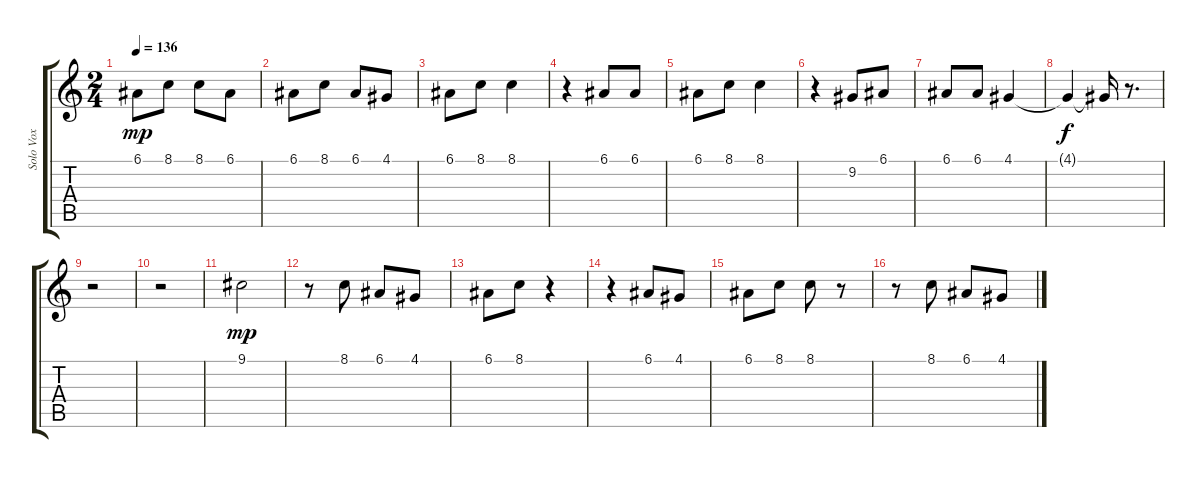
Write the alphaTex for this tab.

\track ("Solo Vox" "Solo Vox") {instrument pad4choir}
\staff {score tabs}
\tuning (E4 B3 G3 D3 A2 E2) {hide}
\ts (2 4)
\tempo 136
\clef g2
\ks c
6.1.8{dy mp} 8.1.8 8.1.8 6.1.8 |
6.1.8 8.1.8 6.1.8 4.1.8 |
6.1.8 8.1.8 8.1.4 |
r.4 6.1.8 6.1.8 |
6.1.8 8.1.8 8.1.4 |
r.4 9.2.8 6.1.8 |
6.1.8 6.1.8 4.1.4 |
4.1{t}.4{dy f} 4.1{t}.16 r.8{d} |
r.2 |
r.2 |
9.1.2{dy mp} |
r.8 8.1.8 6.1.8 4.1.8 |
6.1.8 8.1.8 r.4 |
r.4 6.1.8 4.1.8 |
6.1.8 8.1.8 8.1.8 r.8 |
r.8 8.1.8 6.1.8 4.1.8
